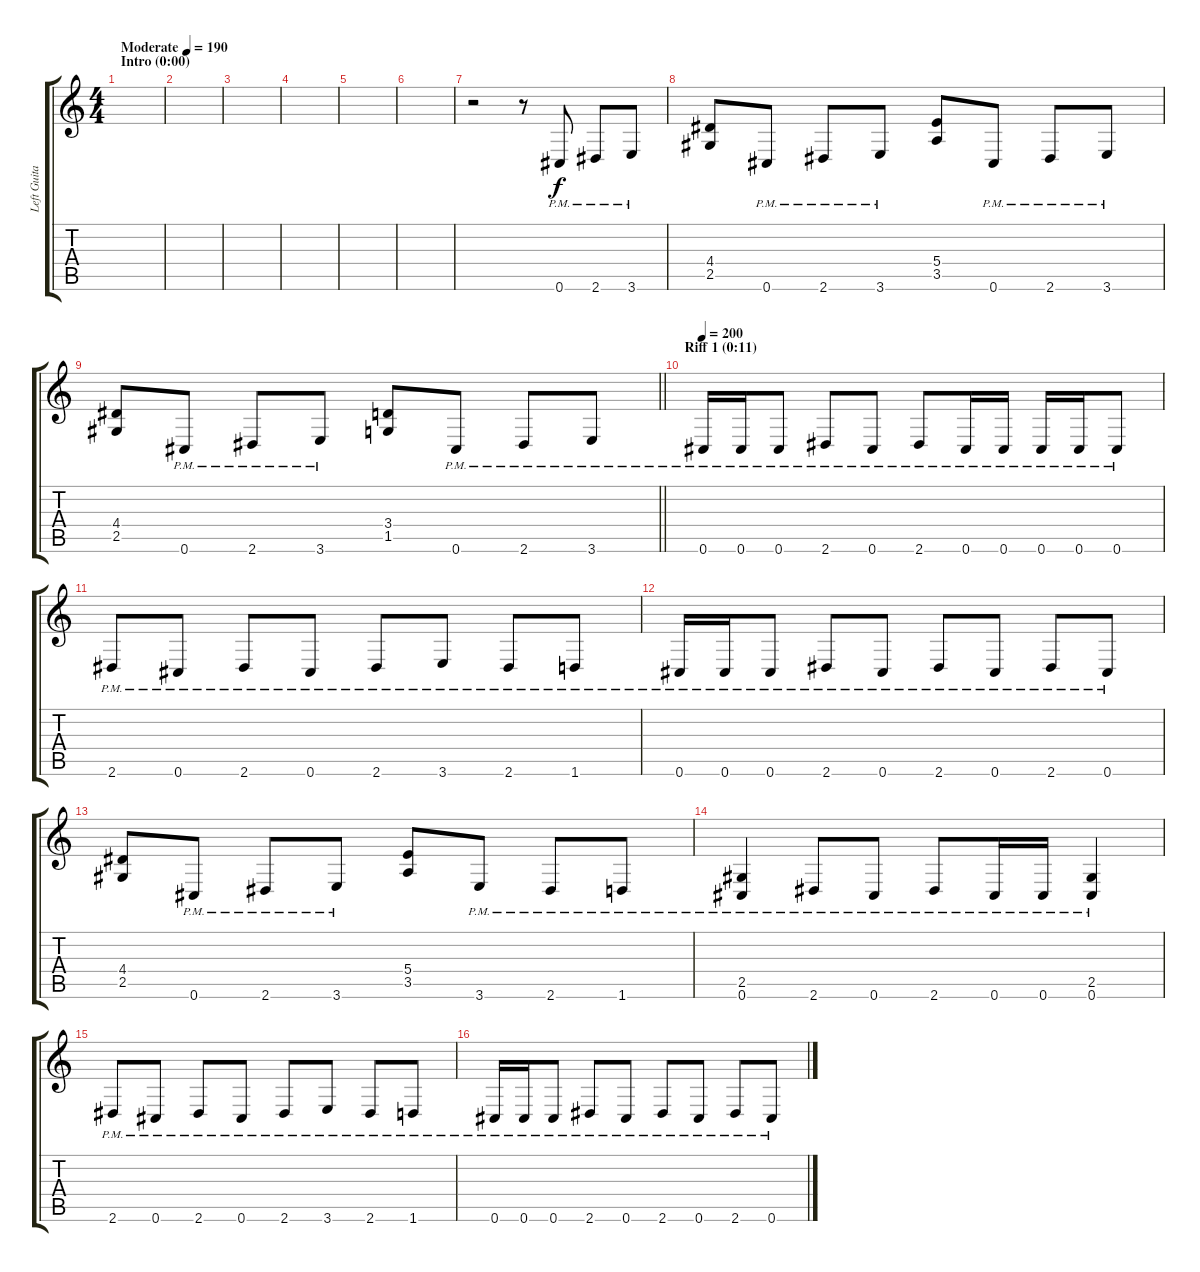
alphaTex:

\track ("Left Guitar" "Left Guita") {instrument distortionguitar}
\staff {score tabs}
\tuning (Db4 Ab3 E3 B2 Gb2 Db2) {hide}
\ts (4 4)
\section ("" "Intro (0:00)")
\tempo (190 "Moderate")
\clef g2
\ks c
|
|
|
|
|
|
r.2 r.8 0.6{pm}.8 2.6{pm}.8 3.6{pm}.8 |
(4.4 2.5).8 0.6{pm}.8 2.6{pm}.8 3.6{pm}.8 (5.4 3.5).8 0.6{pm}.8 2.6{pm}.8 3.6{pm}.8 |
\barLineRight lightlight
(4.4 2.5).8 0.6{pm}.8 2.6{pm}.8 3.6{pm}.8 (3.4 1.5).8 0.6{pm}.8 2.6{pm}.8 3.6{pm}.8 |
\section ("" "Riff 1 (0:11)")
\tempo 200
0.6{pm}.16 0.6{pm}.16 0.6{pm}.8 2.6{pm}.8 0.6{pm}.8 2.6{pm}.8 0.6{pm}.16 0.6{pm}.16 0.6{pm}.16 0.6{pm}.16 0.6{pm}.8 |
2.6{pm}.8 0.6{pm}.8 2.6{pm}.8 0.6{pm}.8 2.6{pm}.8 3.6{pm}.8 2.6{pm}.8 1.6{pm}.8 |
0.6{pm}.16 0.6{pm}.16 0.6{pm}.8 2.6{pm}.8 0.6{pm}.8 2.6{pm}.8 0.6{pm}.8 2.6{pm}.8 0.6{pm}.8 |
(4.4 2.5).8 0.6{pm}.8 2.6{pm}.8 3.6{pm}.8 (5.4 3.5).8 3.6{pm}.8 2.6{pm}.8 1.6{pm}.8 |
(2.5{pm} 0.6{pm}).4 2.6{pm}.8 0.6{pm}.8 2.6{pm}.8 0.6{pm}.16 0.6{pm}.16 (2.5{pm} 0.6{pm}).4 |
2.6{pm}.8 0.6{pm}.8 2.6{pm}.8 0.6{pm}.8 2.6{pm}.8 3.6{pm}.8 2.6{pm}.8 1.6{pm}.8 |
0.6{pm}.16 0.6{pm}.16 0.6{pm}.8 2.6{pm}.8 0.6{pm}.8 2.6{pm}.8 0.6{pm}.8 2.6{pm}.8 0.6{pm}.8
